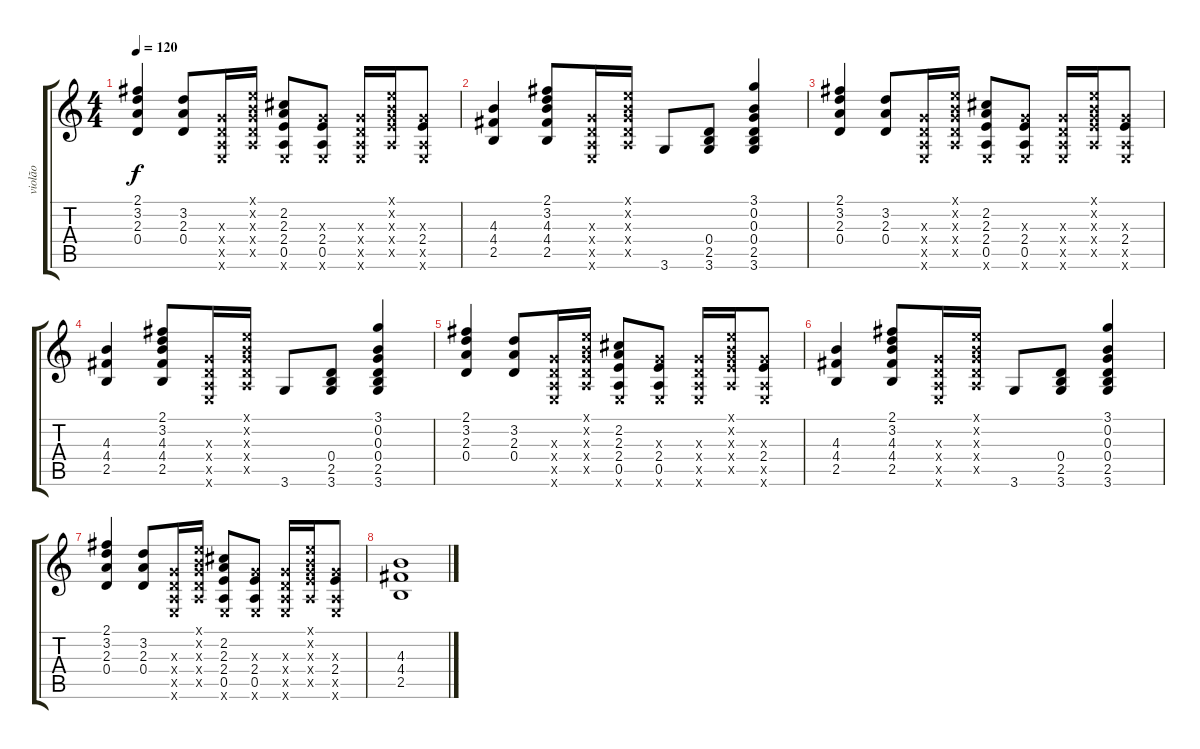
\track ("violão" "violão") {instrument acousticguitarsteel}
\staff {score tabs}
\tuning (E4 B3 G3 D3 A2 E2) {hide}
\ts (4 4)
\tempo 120
\clef g2
\ks c
(2.1 3.2 2.3 0.4).4{dy f} (3.2 2.3 0.4).8 (0.3{x} 0.4{x} 0.5{x} 0.6{x}).16 (0.1{x} 0.2{x} 0.3{x} 0.4{x} 0.5{x}).16 (2.2 2.3 2.4 0.5 0.6{x}).8 (0.3{x} 2.4 0.5 0.6{x}).8 (0.3{x} 0.4{x} 0.5{x} 0.6{x}).16 (0.1{x} 0.2{x} 0.3{x} 2.4{x} 0.5{x}).16 (0.3{x} 2.4 0.5{x} 0.6{x}).8 |
(4.3 4.4 2.5).4 (2.1 3.2 4.3 4.4 2.5).8 (0.3{x} 0.4{x} 0.5{x} 0.6{x}).16 (0.1{x} 0.2{x} 0.3{x} 0.4{x} 0.5{x}).16 3.6.8 (0.4 2.5 3.6).8 (3.1 0.2 0.3 0.4 2.5 3.6).4 |
(2.1 3.2 2.3 0.4).4 (3.2 2.3 0.4).8 (0.3{x} 0.4{x} 0.5{x} 0.6{x}).16 (0.1{x} 0.2{x} 0.3{x} 0.4{x} 0.5{x}).16 (2.2 2.3 2.4 0.5 0.6{x}).8 (0.3{x} 2.4 0.5 0.6{x}).8 (0.3{x} 0.4{x} 0.5{x} 0.6{x}).16 (0.1{x} 0.2{x} 0.3{x} 2.4{x} 0.5{x}).16 (0.3{x} 2.4 0.5{x} 0.6{x}).8 |
(4.3 4.4 2.5).4 (2.1 3.2 4.3 4.4 2.5).8 (0.3{x} 0.4{x} 0.5{x} 0.6{x}).16 (0.1{x} 0.2{x} 0.3{x} 0.4{x} 0.5{x}).16 3.6.8 (0.4 2.5 3.6).8 (3.1 0.2 0.3 0.4 2.5 3.6).4 |
(2.1 3.2 2.3 0.4).4 (3.2 2.3 0.4).8 (0.3{x} 0.4{x} 0.5{x} 0.6{x}).16 (0.1{x} 0.2{x} 0.3{x} 0.4{x} 0.5{x}).16 (2.2 2.3 2.4 0.5 0.6{x}).8 (0.3{x} 2.4 0.5 0.6{x}).8 (0.3{x} 0.4{x} 0.5{x} 0.6{x}).16 (0.1{x} 0.2{x} 0.3{x} 2.4{x} 0.5{x}).16 (0.3{x} 2.4 0.5{x} 0.6{x}).8 |
(4.3 4.4 2.5).4 (2.1 3.2 4.3 4.4 2.5).8 (0.3{x} 0.4{x} 0.5{x} 0.6{x}).16 (0.1{x} 0.2{x} 0.3{x} 0.4{x} 0.5{x}).16 3.6.8 (0.4 2.5 3.6).8 (3.1 0.2 0.3 0.4 2.5 3.6).4 |
(2.1 3.2 2.3 0.4).4 (3.2 2.3 0.4).8 (0.3{x} 0.4{x} 0.5{x} 0.6{x}).16 (0.1{x} 0.2{x} 0.3{x} 0.4{x} 0.5{x}).16 (2.2 2.3 2.4 0.5 0.6{x}).8 (0.3{x} 2.4 0.5 0.6{x}).8 (0.3{x} 0.4{x} 0.5{x} 0.6{x}).16 (0.1{x} 0.2{x} 0.3{x} 2.4{x} 0.5{x}).16 (0.3{x} 2.4 0.5{x} 0.6{x}).8 |
(4.3 4.4 2.5).1
